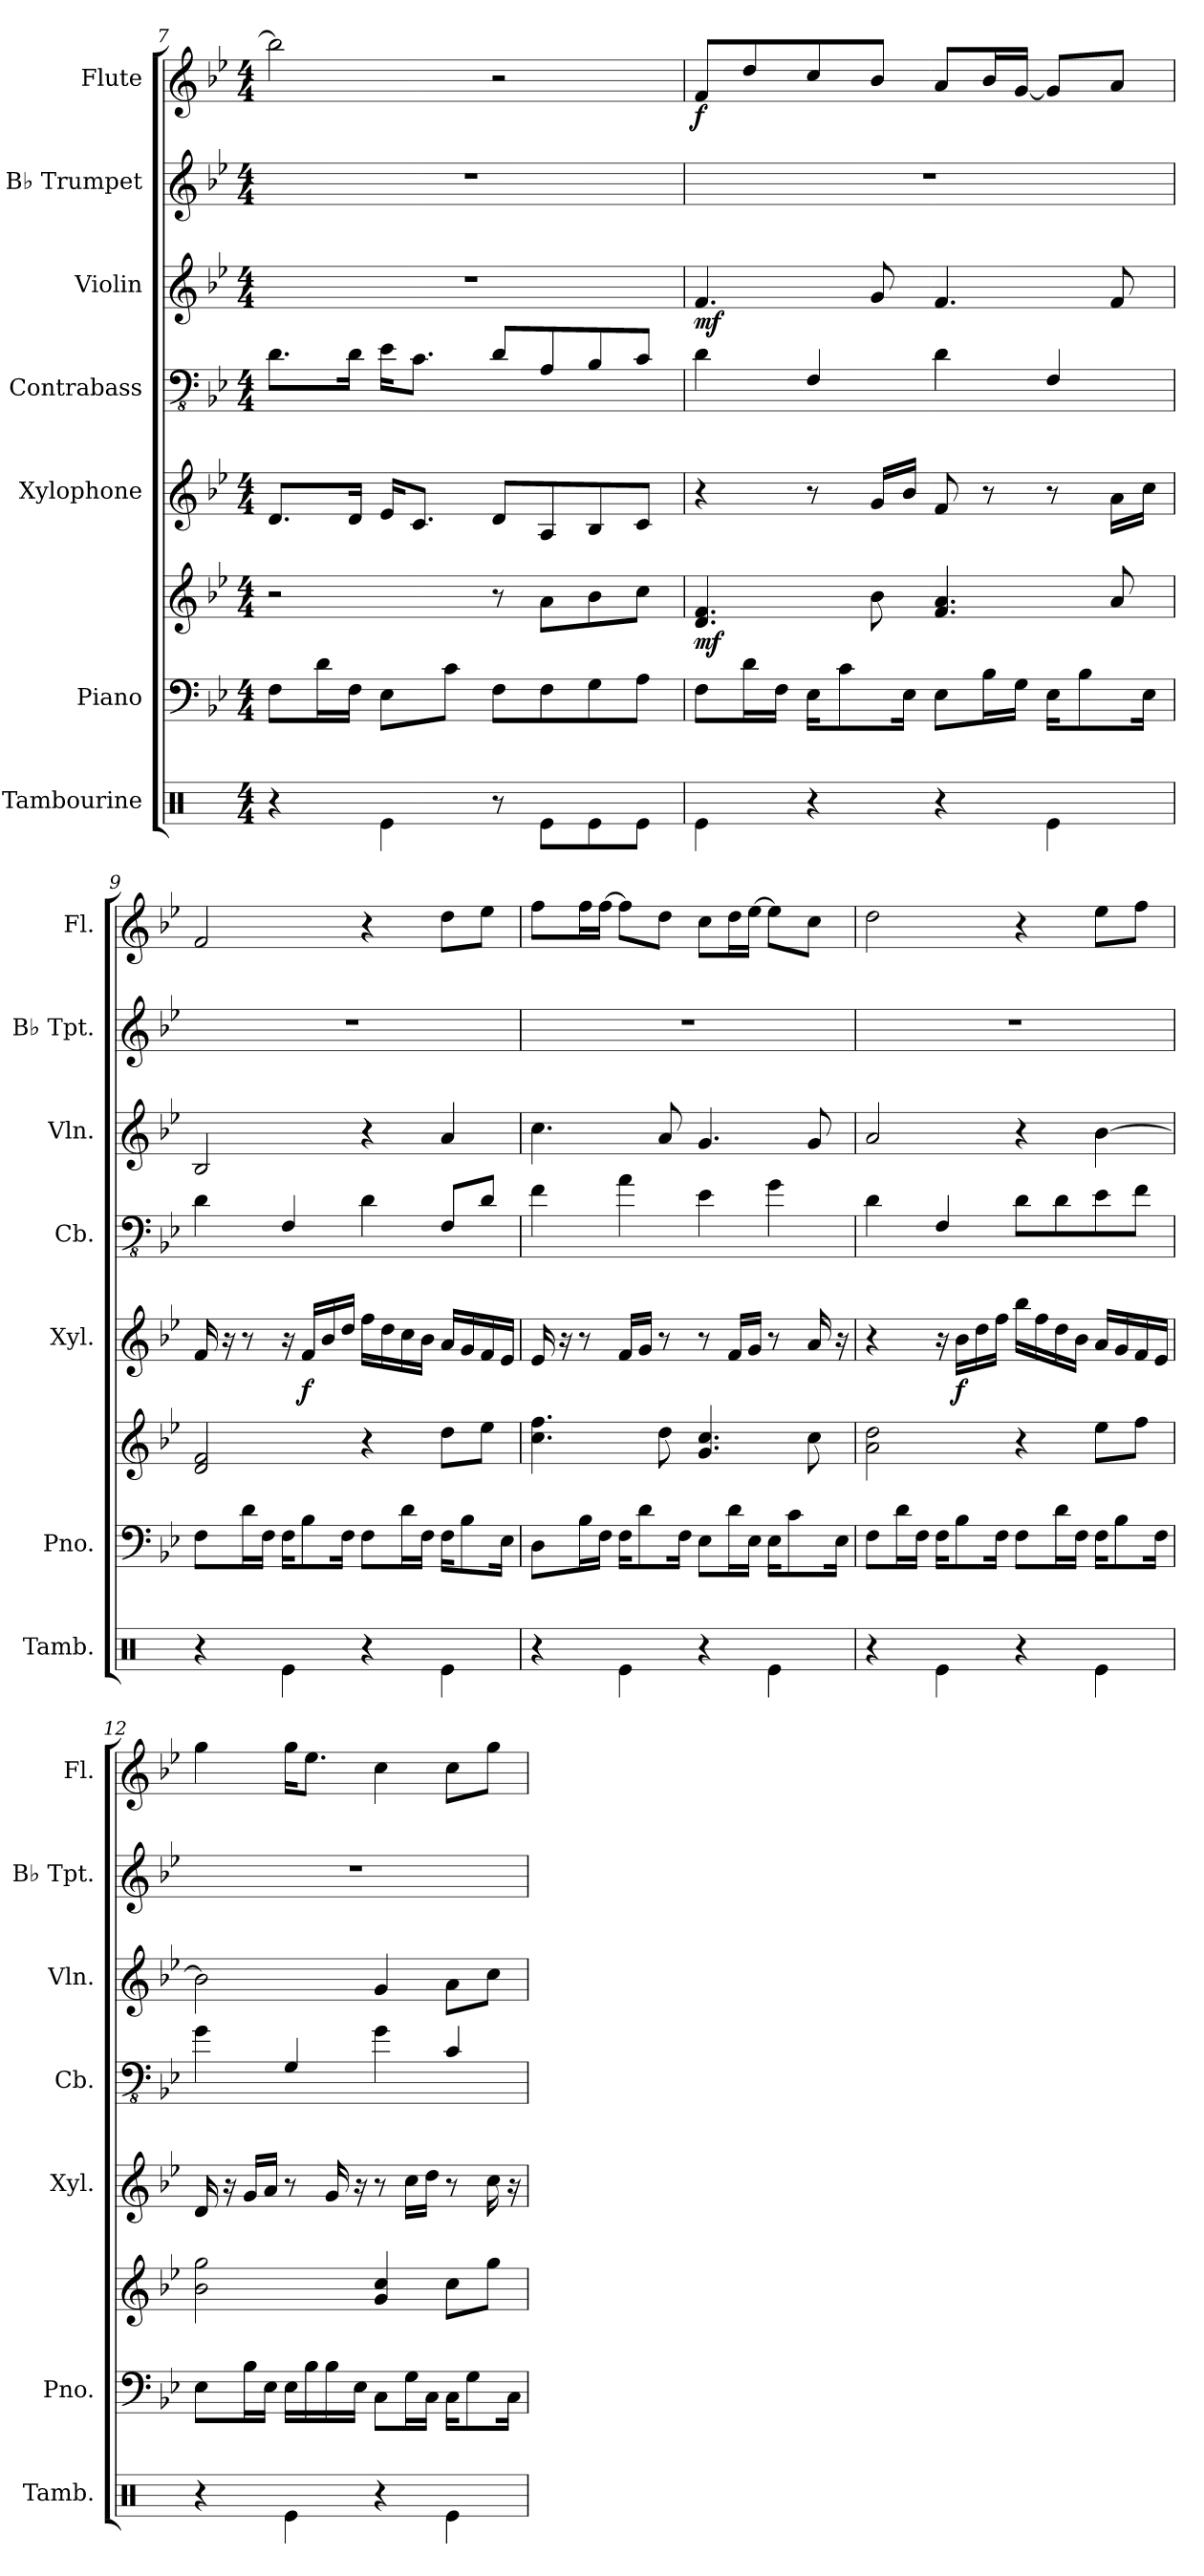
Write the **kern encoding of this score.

**kern	**kern	**kern	**dynam	**kern	**dynam	**kern	**kern	**dynam	**kern	**kern	**dynam
*part7	*part6	*part6	*part6	*part5	*part5	*part4	*part3	*part3	*part2	*part1	*part1
*staff8	*staff7	*staff6	*staff6/7	*staff5	*staff5	*staff4	*staff3	*staff3	*staff2	*staff1	*staff1
*I"Tambourine	*I"Piano	*	*	*I"Xylophone	*	*I"Contrabass	*I"Violin	*	*I"B♭ Trumpet	*I"Flute	*
*I'Tamb.	*I'Pno.	*	*	*I'Xyl.	*	*I'Cb.	*I'Vln.	*	*I'B♭ Tpt.	*I'Fl.	*
*clefX	*clefF4	*clefG2	*	*clefG2	*	*clefFv4	*clefG2	*	*clefG2	*clefG2	*
*	*	*	*	*ITrd-7c-12	*	*ITrd7c12	*	*	*ITrd1c2	*	*
*k[]	*k[b-e-]	*k[b-e-]	*	*k[b-e-]	*	*k[b-e-]	*k[b-e-]	*	*k[b-e-a-d-]	*k[b-e-]	*
*M4/4	*M4/4	*M4/4	*	*M4/4	*	*M4/4	*M4/4	*	*M4/4	*M4/4	*
=7	=7	=7	=7	=7	=7	=7	=7	=7	=7	=7	=7
4r	8F\L	2r	.	8.dd/L	.	8.DD\L	1r	.	1r	2bb-\]	.
.	16d\L	.	.	.	.	.	.	.	.	.	.
.	16F\JJ	.	.	16dd/Jk	.	16DD\Jk	.	.	.	.	.
4Re\	8E-\L	.	.	16ee-/KL	.	16EE-\KL	.	.	.	.	.
.	.	.	.	8.cc/J	.	8.CC\J	.	.	.	.	.
.	8c\J	.	.	.	.	.	.	.	.	.	.
8r	8F\L	8r	.	8dd/L	.	8DD/L	.	.	.	2r	.
8Re\L	8F\	8a\L	.	8a/	.	8AAA/	.	.	.	.	.
8Re\	8G\	8b-\	.	8b-/	.	8BBB-/	.	.	.	.	.
8Re\J	8A\J	8cc\J	.	8cc/J	.	8CC/J	.	.	.	.	.
=8	=8	=8	=8	=8	=8	=8	=8	=8	=8	=8	=8
!	!	!	!LO:DY:b	!	!	!	!	!LO:DY:b	!	!	!LO:DY:b
4Re\	8F\L	4.d/ 4.f/	mf	4r	.	4DD\	4.f/	mf	1r	8f/L	f
.	16d\L	.	.	.	.	.	.	.	.	8dd/	.
.	16F\JJ	.	.	.	.	.	.	.	.	.	.
4r	16E-\KL	.	.	8r	.	4FFF/	.	.	.	8cc/	.
.	8c\	.	.	.	.	.	.	.	.	.	.
.	.	8b-\	.	16gg/LL	.	.	8g/	.	.	8b-/J	.
.	16E-\Jk	.	.	16bb-/JJ	.	.	.	.	.	.	.
4r	8E-\L	4.f/ 4.a/	.	8ff/	.	4DD\	4.f/	.	.	8a/L	.
.	16B-\L	.	.	8r	.	.	.	.	.	16b-/L	.
.	16G\JJ	.	.	.	.	.	.	.	.	[16g/JJ	.
4Re\	16E-\KL	.	.	8r	.	4FFF/	.	.	.	8g/L]	.
.	8B-\	.	.	.	.	.	.	.	.	.	.
.	.	8a/	.	16aa\LL	.	.	8f/	.	.	8a/J	.
.	16E-\Jk	.	.	16ccc\JJ	.	.	.	.	.	.	.
=9	=9	=9	=9	=9	=9	=9	=9	=9	=9	=9	=9
4r	8F\L	2d/ 2f/	.	16ff/	.	4DD\	2B-/	.	1r	2f/	.
.	.	.	.	16r	.	.	.	.	.	.	.
.	16d\L	.	.	8r	.	.	.	.	.	.	.
.	16F\JJ	.	.	.	.	.	.	.	.	.	.
4Re\	16F\KL	.	.	16r	.	4FFF/	.	.	.	.	.
!	!	!	!	!	!LO:DY:b	!	!	!	!	!	!
.	8B-\	.	.	16ff/LL	f	.	.	.	.	.	.
.	.	.	.	16bb-/	.	.	.	.	.	.	.
.	16F\Jk	.	.	16ddd/JJ	.	.	.	.	.	.	.
4r	8F\L	4r	.	16fff\LL	.	4DD\	4r	.	.	4r	.
.	.	.	.	16ddd\	.	.	.	.	.	.	.
.	16d\L	.	.	16ccc\	.	.	.	.	.	.	.
.	16F\JJ	.	.	16bb-\JJ	.	.	.	.	.	.	.
4Re\	16F\KL	8dd\L	.	16aa/LL	.	8FFF/L	4a/	.	.	8dd\L	.
.	8B-\	.	.	16gg/	.	.	.	.	.	.	.
.	.	8ee-\J	.	16ff/	.	8DD/J	.	.	.	8ee-\J	.
.	16E-\Jk	.	.	16ee-/JJ	.	.	.	.	.	.	.
=10	=10	=10	=10	=10	=10	=10	=10	=10	=10	=10	=10
4r	8D\L	4.cc\ 4.ff\	.	16ee-/	.	4FF\	4.cc\	.	1r	8ff\L	.
.	.	.	.	16r	.	.	.	.	.	.	.
.	16B-\L	.	.	8r	.	.	.	.	.	16ff\L	.
.	16F\JJ	.	.	.	.	.	.	.	.	[16ff\JJ	.
4Re\	16F\KL	.	.	16ff/LL	.	4AA\	.	.	.	8ff\L]	.
.	8d\	.	.	16gg/JJ	.	.	.	.	.	.	.
.	.	8dd\	.	8r	.	.	8a/	.	.	8dd\J	.
.	16F\Jk	.	.	.	.	.	.	.	.	.	.
4r	8E-\L	4.g/ 4.cc/	.	8r	.	4EE-\	4.g/	.	.	8cc\L	.
.	16d\L	.	.	16ff/LL	.	.	.	.	.	16dd\L	.
.	16E-\JJ	.	.	16gg/JJ	.	.	.	.	.	[16ee-\JJ	.
4Re\	16E-\KL	.	.	8r	.	4GG\	.	.	.	8ee-\L]	.
.	8c\	.	.	.	.	.	.	.	.	.	.
.	.	8cc\	.	16aa/	.	.	8g/	.	.	8cc\J	.
.	16E-\Jk	.	.	16r	.	.	.	.	.	.	.
!!LO:PB:g=z
=11	=11	=11	=11	=11	=11	=11	=11	=11	=11	=11	=11
4r	8F\L	2a\ 2dd\	.	4r	.	4DD\	2a/	.	1r	2dd\	.
.	16d\L	.	.	.	.	.	.	.	.	.	.
.	16F\JJ	.	.	.	.	.	.	.	.	.	.
4Re\	16F\KL	.	.	16r	.	4FFF/	.	.	.	.	.
!	!	!	!	!	!LO:DY:b	!	!	!	!	!	!
.	8B-\	.	.	16bb-\LL	f	.	.	.	.	.	.
.	.	.	.	16ddd\	.	.	.	.	.	.	.
.	16F\Jk	.	.	16fff\JJ	.	.	.	.	.	.	.
4r	8F\L	4r	.	16bbb-\LL	.	8DD\L	4r	.	.	4r	.
.	.	.	.	16fff\	.	.	.	.	.	.	.
.	16d\L	.	.	16ddd\	.	8DD\	.	.	.	.	.
.	16F\JJ	.	.	16bb-\JJ	.	.	.	.	.	.	.
4Re\	16F\KL	8ee-\L	.	16aa/LL	.	8EE-\	[4b-\	.	.	8ee-\L	.
.	8B-\	.	.	16gg/	.	.	.	.	.	.	.
.	.	8ff\J	.	16ff/	.	8FF\J	.	.	.	8ff\J	.
.	16F\Jk	.	.	16ee-/JJ	.	.	.	.	.	.	.
=12	=12	=12	=12	=12	=12	=12	=12	=12	=12	=12	=12
4r	8E-\L	2b-\ 2gg\	.	16dd/	.	4GG\	2b-\]	.	1r	4gg\	.
.	.	.	.	16r	.	.	.	.	.	.	.
.	16B-\L	.	.	16gg/LL	.	.	.	.	.	.	.
.	16E-\JJ	.	.	16aa/JJ	.	.	.	.	.	.	.
4Re\	16E-\LL	.	.	8r	.	4GGG/	.	.	.	16gg\KL	.
.	16B-\	.	.	.	.	.	.	.	.	8.ee-\J	.
.	16B-\	.	.	16gg/	.	.	.	.	.	.	.
.	16E-\JJ	.	.	16r	.	.	.	.	.	.	.
4r	8C\L	4g/ 4cc/	.	8r	.	4GG\	4g/	.	.	4cc\	.
.	16G\L	.	.	16ccc\LL	.	.	.	.	.	.	.
.	16C\JJ	.	.	16ddd\JJ	.	.	.	.	.	.	.
4Re\	16C\KL	8cc\L	.	8r	.	4CC/	8a\L	.	.	8cc\L	.
.	8G\	.	.	.	.	.	.	.	.	.	.
.	.	8gg\J	.	16ccc\	.	.	8cc\J	.	.	8gg\J	.
.	16C\Jk	.	.	16r	.	.	.	.	.	.	.
=	=	=	=	=	=	=	=	=	=	=	=
*-	*-	*-	*-	*-	*-	*-	*-	*-	*-	*-	*-
